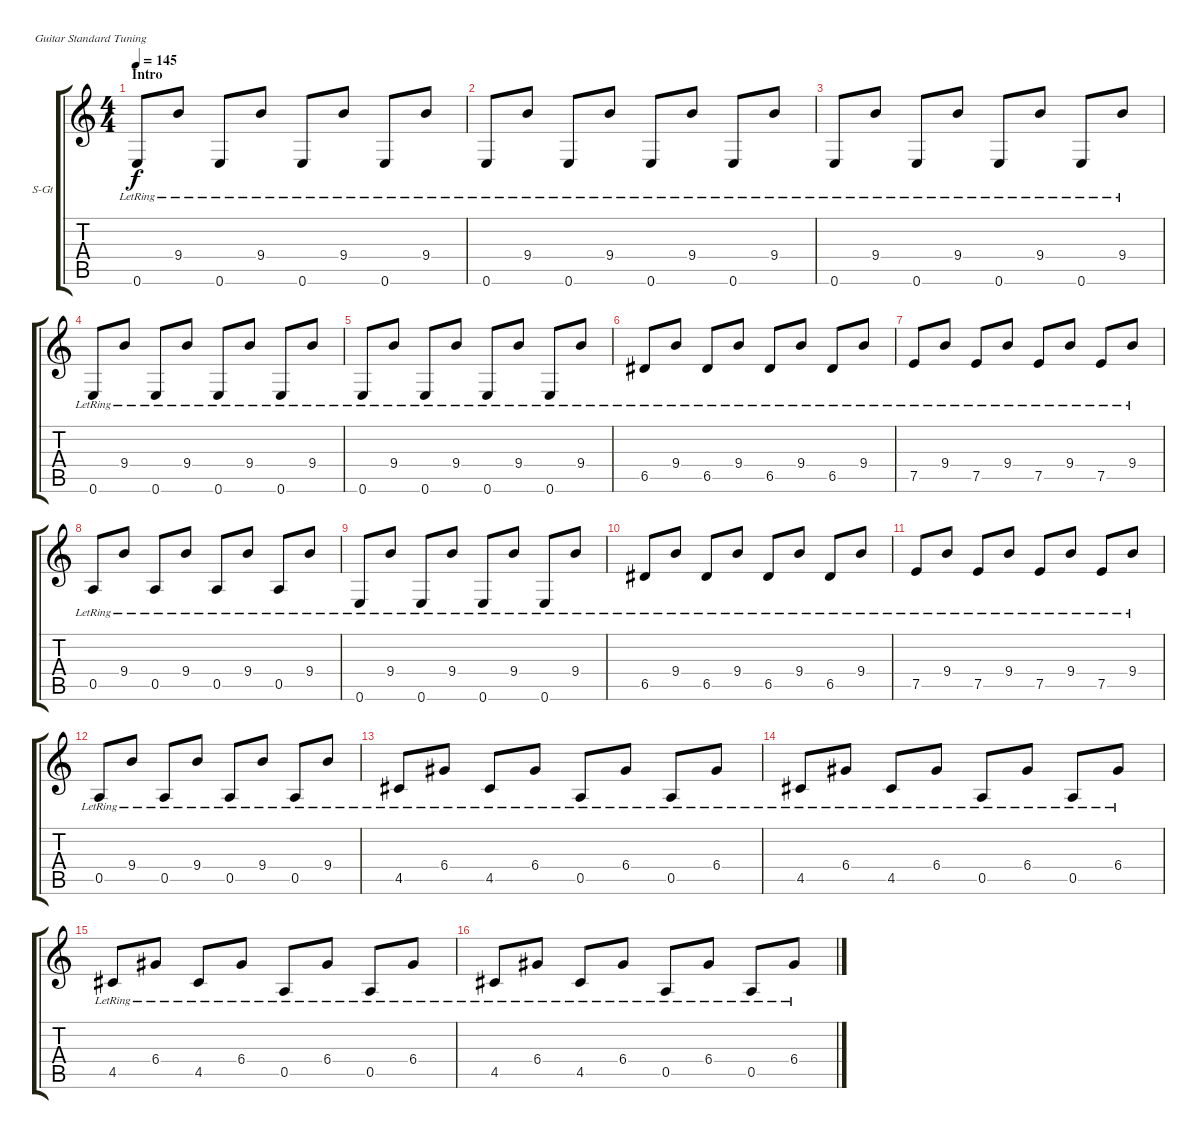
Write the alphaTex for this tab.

\defaultSystemsLayout 4
\bracketExtendMode groupsimilarinstruments
\firstSystemTrackNameOrientation horizontal
\otherSystemsTrackNameOrientation horizontal
\track ("Brian Sella" "S-Gt") {instrument acousticguitarsteel}
\staff {score tabs}
\tuning (E4 B3 G3 D3 A2 E2)
\ts (4 4)
\section ("" "Intro")
\tempo 145
\clef g2
\ks c
0.6{lr}.8{dy f instrument acousticguitarsteel} 9.4{lr}.8 0.6{lr}.8 9.4{lr}.8 0.6{lr}.8 9.4{lr}.8 0.6{lr}.8 9.4{lr}.8 |
0.6{lr}.8 9.4{lr}.8 0.6{lr}.8 9.4{lr}.8 0.6{lr}.8 9.4{lr}.8 0.6{lr}.8 9.4{lr}.8 |
0.6{lr}.8 9.4{lr}.8 0.6{lr}.8 9.4{lr}.8 0.6{lr}.8 9.4{lr}.8 0.6{lr}.8 9.4{lr}.8 |
0.6{lr}.8 9.4{lr}.8 0.6{lr}.8 9.4{lr}.8 0.6{lr}.8 9.4{lr}.8 0.6{lr}.8 9.4{lr}.8 |
0.6{lr}.8 9.4{lr}.8 0.6{lr}.8 9.4{lr}.8 0.6{lr}.8 9.4{lr}.8 0.6{lr}.8 9.4{lr}.8 |
6.5{lr}.8 9.4{lr}.8 6.5{lr}.8 9.4{lr}.8 6.5{lr}.8 9.4{lr}.8 6.5{lr}.8 9.4{lr}.8 |
7.5{lr}.8 9.4{lr}.8 7.5{lr}.8 9.4{lr}.8 7.5{lr}.8 9.4{lr}.8 7.5{lr}.8 9.4{lr}.8 |
0.5{lr}.8 9.4{lr}.8 0.5{lr}.8 9.4{lr}.8 0.5{lr}.8 9.4{lr}.8 0.5{lr}.8 9.4{lr}.8 |
0.6{lr}.8 9.4{lr}.8 0.6{lr}.8 9.4{lr}.8 0.6{lr}.8 9.4{lr}.8 0.6{lr}.8 9.4{lr}.8 |
6.5{lr}.8 9.4{lr}.8 6.5{lr}.8 9.4{lr}.8 6.5{lr}.8 9.4{lr}.8 6.5{lr}.8 9.4{lr}.8 |
7.5{lr}.8 9.4{lr}.8 7.5{lr}.8 9.4{lr}.8 7.5{lr}.8 9.4{lr}.8 7.5{lr}.8 9.4{lr}.8 |
0.5{lr}.8 9.4{lr}.8 0.5{lr}.8 9.4{lr}.8 0.5{lr}.8 9.4{lr}.8 0.5{lr}.8 9.4{lr}.8 |
4.5{lr}.8 6.4{lr}.8 4.5{lr}.8 6.4{lr}.8 0.5{lr}.8 6.4{lr}.8 0.5{lr}.8 6.4{lr}.8 |
4.5{lr}.8 6.4{lr}.8 4.5{lr}.8 6.4{lr}.8 0.5{lr}.8 6.4{lr}.8 0.5{lr}.8 6.4{lr}.8 |
4.5{lr}.8 6.4{lr}.8 4.5{lr}.8 6.4{lr}.8 0.5{lr}.8 6.4{lr}.8 0.5{lr}.8 6.4{lr}.8 |
4.5{lr}.8 6.4{lr}.8 4.5{lr}.8 6.4{lr}.8 0.5{lr}.8 6.4{lr}.8 0.5{lr}.8 6.4{lr}.8
